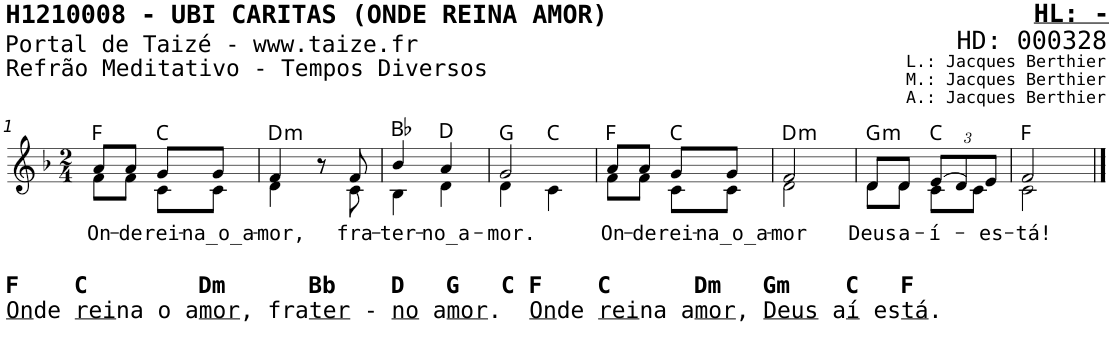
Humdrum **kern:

**kern	**text	**harte
*part1	*part1	*part1
*staff1	*staff1	*
*I"Voz	*	*
*I'V	*	*
*stria5	*	*
*clefG2	*	*
*k[b-]	*	*
*M2/4	*	*
=1	=1	=1
!LO:TX:b:B:t=F    C        Dm      Bb    D   G   C F    C      Dm   Gm    C   F	!	!
!LO:TX:b:t=On	!	!
!LO:TX:b:t=de	!	!
!LO:TX:b:t=rei	!	!
!LO:TX:b:t=na o a	!	!
!LO:TX:b:t=mor	!	!
!LO:TX:b:t=, fra	!	!
!LO:TX:b:t=ter	!	!
!LO:TX:b:t=-	!	!
!LO:TX:b:t=no	!	!
!LO:TX:b:t=a	!	!
!LO:TX:b:t=mor	!	!
!LO:TX:b:t=.	!	!
!LO:TX:b:t=On	!	!
!LO:TX:b:t=de	!	!
!LO:TX:b:t=rei	!	!
!LO:TX:b:t=na a	!	!
!LO:TX:b:t=mor	!	!
!LO:TX:b:t=,	!	!
!LO:TX:b:t=Deus	!	!
!LO:TX:b:t=a	!	!
!LO:TX:b:t=í	!	!
!LO:TX:b:t=es	!	!
!LO:TX:b:t=tá	!	!
!LO:TX:b:t=.	!	!
!	!LO:LY:b	!
*^	*	*
8a/L	8f\L	On-	F:maj
!	!	!LO:LY:b	!
8a/J	8f\J	-de	.
!	!	!LO:LY:b	!
8g/L	8c\L	rei-	C:maj
!	!	!LO:LY:b	!
8g/J	8c\J	-na_o_a-	.
=2	=2	=2	=2
!	!	!LO:LY:b	!LO:H:kt=m
4f/	4d\	-mor,	D:min
8r	8r	.	.
!	!	!LO:LY:b	!
8f/	8c\	fra-	.
=3	=3	=3	=3
!	!	!LO:LY:b	!
4b-/	4B-\	-ter-	Bb:maj
!	!	!LO:LY:b	!
4a/	4d\	-no_a-	D:maj
=4	=4	=4	=4
!	!	!LO:LY:b	!
2g/	4d\	-mor.	G:maj
.	4c\	.	C:maj
=5	=5	=5	=5
!	!	!LO:LY:b	!
8a/L	8f\L	On-	F:maj
!	!	!LO:LY:b	!
8a/J	8f\J	-de	.
!	!	!LO:LY:b	!
8g/L	8c\L	rei-	C:maj
!	!	!LO:LY:b	!
8g/J	8c\J	-na_o_a-	.
=6	=6	=6	=6
!	!	!LO:LY:b	!LO:H:kt=m
2f/	2d\	-mor	D:min
=7	=7	=7	=7
!	!	!LO:LY:b	!LO:H:kt=m
8d/L	8d\L	Deus	G:min
!	!	!LO:LY:b	!
8d/J	8d\J	a-	.
*Xbrackettup	*	*	*
!	!	!LO:LY:b	!
(12e/L	8c\L	-í-	C:maj
12d/)	.	.	.
.	8c\J	.	.
!	!	!LO:LY:b	!
12e/J	.	-es-	.
=8	=8	=8	=8
!	!	!LO:LY:b	!
2f/	2c\	-tá!	F:maj
*v	*v	*	*
==	==	==
*-	*-	*-
